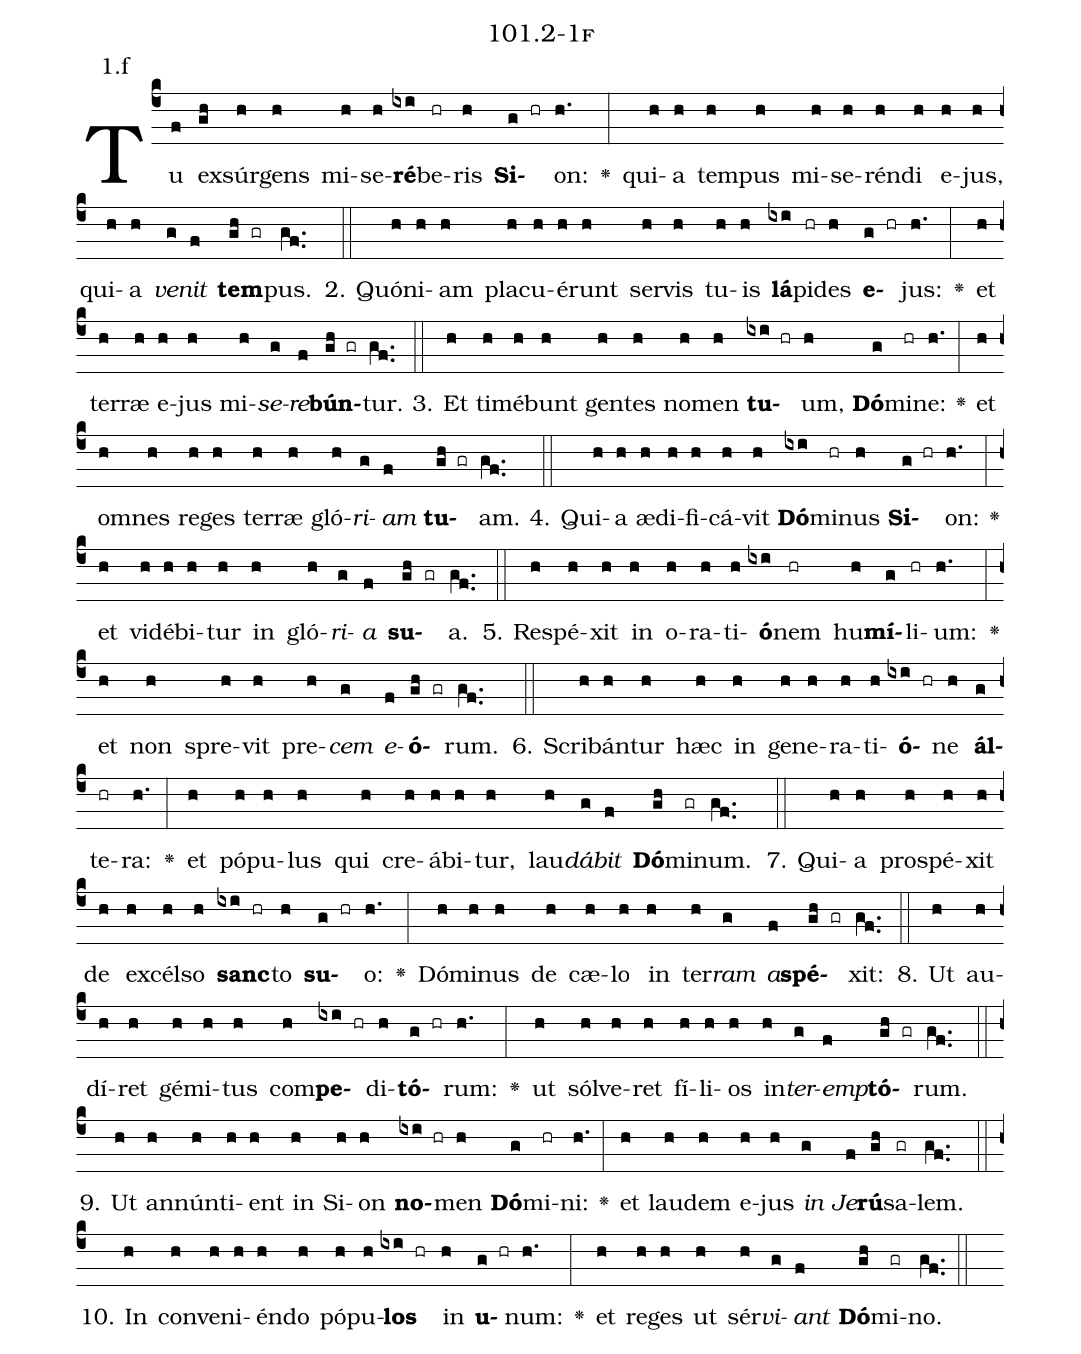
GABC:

name: 101.2-1f;
annotation: 1.f;
%%
(c4)Tu(f) ex(gh)súr(h)gens(h) mi(h)se(h)<b>ré</b>(ixi)be(hr)ris(h) <b>Si</b>(g hr)on:(h.) <v>\greheightstar</v>(:) qui(h)a(h) tem(h)pus(h) mi(h)se(h)rén(h)di(h) e(h)jus,(h) qui(h)a(h) <i>ve</i>(g)<i>nit</i>(f) <b>tem</b>(gh gr)pus.(gf..) (::)
2. Quón(h)i(h)am(h) pla(h)cu(h)é(h)runt(h) ser(h)vis(h) tu(h)is(h) <b>lá</b>(ixi)pi(hr)des(h) <b>e</b>(g hr)jus:(h.) <v>\greheightstar</v>(:) et(h) ter(h)ræ(h) e(h)jus(h) mi(h)<i>se</i>(g)<i>re</i>(f)<b>bún</b>(gh gr)tur.(gf..) (::)
3. Et(h) ti(h)mé(h)bunt(h) gen(h)tes(h) no(h)men(h) <b>tu</b>(ixi hr)um,(h) <b>Dó</b>(g)mi(hr)ne:(h.) <v>\greheightstar</v>(:) et(h) om(h)nes(h) re(h)ges(h) ter(h)ræ(h) gló(h)<i>ri</i>(g)<i>am</i>(f) <b>tu</b>(gh gr)am.(gf..) (::)
4. Qui(h)a(h) æ(h)di(h)fi(h)cá(h)vit(h) <b>Dó</b>(ixi)mi(hr)nus(h) <b>Si</b>(g hr)on:(h.) <v>\greheightstar</v>(:) et(h) vi(h)dé(h)bi(h)tur(h) in(h) gló(h)<i>ri</i>(g)<i>a</i>(f) <b>su</b>(gh gr)a.(gf..) (::)
5. Re(h)spé(h)xit(h) in(h) o(h)ra(h)ti(h)<b>ó</b>(ixi)nem(hr) hu(h)<b>mí</b>(g)li(hr)um:(h.) <v>\greheightstar</v>(:) et(h) non(h) spre(h)vit(h) pre(h)<i>cem</i>(g) <i>e</i>(f)<b>ó</b>(gh gr)rum.(gf..) (::)
6. Scri(h)bán(h)tur(h) hæc(h) in(h) ge(h)ne(h)ra(h)ti(h)<b>ó</b>(ixi hr)ne(h) <b>ál</b>(g)te(hr)ra:(h.) <v>\greheightstar</v>(:) et(h) pó(h)pu(h)lus(h) qui(h) cre(h)á(h)bi(h)tur,(h) lau(h)<i>dá</i>(g)<i>bit</i>(f) <b>Dó</b>(gh)mi(gr)num.(gf..) (::)
7. Qui(h)a(h) pro(h)spé(h)xit(h) de(h) ex(h)cél(h)so(h) <b>sanc</b>(ixi hr)to(h) <b>su</b>(g hr)o:(h.) <v>\greheightstar</v>(:) Dó(h)mi(h)nus(h) de(h) cæ(h)lo(h) in(h) ter(h)<i>ram</i>(g) <i>a</i>(f)<b>spé</b>(gh gr)xit:(gf..) (::)
8. Ut(h) au(h)dí(h)ret(h) gé(h)mi(h)tus(h) com(h)<b>pe</b>(ixi hr)di(h)<b>tó</b>(g hr)rum:(h.) <v>\greheightstar</v>(:) ut(h) sól(h)ve(h)ret(h) fí(h)li(h)os(h) in(h)<i>ter</i>(g)<i>emp</i>(f)<b>tó</b>(gh gr)rum.(gf..) (::)
9. Ut(h) an(h)nún(h)ti(h)ent(h) in(h) Si(h)on(h) <b>no</b>(ixi hr)men(h) <b>Dó</b>(g)mi(hr)ni:(h.) <v>\greheightstar</v>(:) et(h) lau(h)dem(h) e(h)jus(h) <i>in</i>(g) <i>Je</i>(f)<b>rú</b>(gh)sa(gr)lem.(gf..) (::)
10. In(h) con(h)ve(h)ni(h)én(h)do(h) pó(h)pu(h)<b>los</b>(ixi hr) in(h) <b>u</b>(g hr)num:(h.) <v>\greheightstar</v>(:) et(h) re(h)ges(h) ut(h) sér(h)<i>vi</i>(g)<i>ant</i>(f) <b>Dó</b>(gh)mi(gr)no.(gf..) (::)
